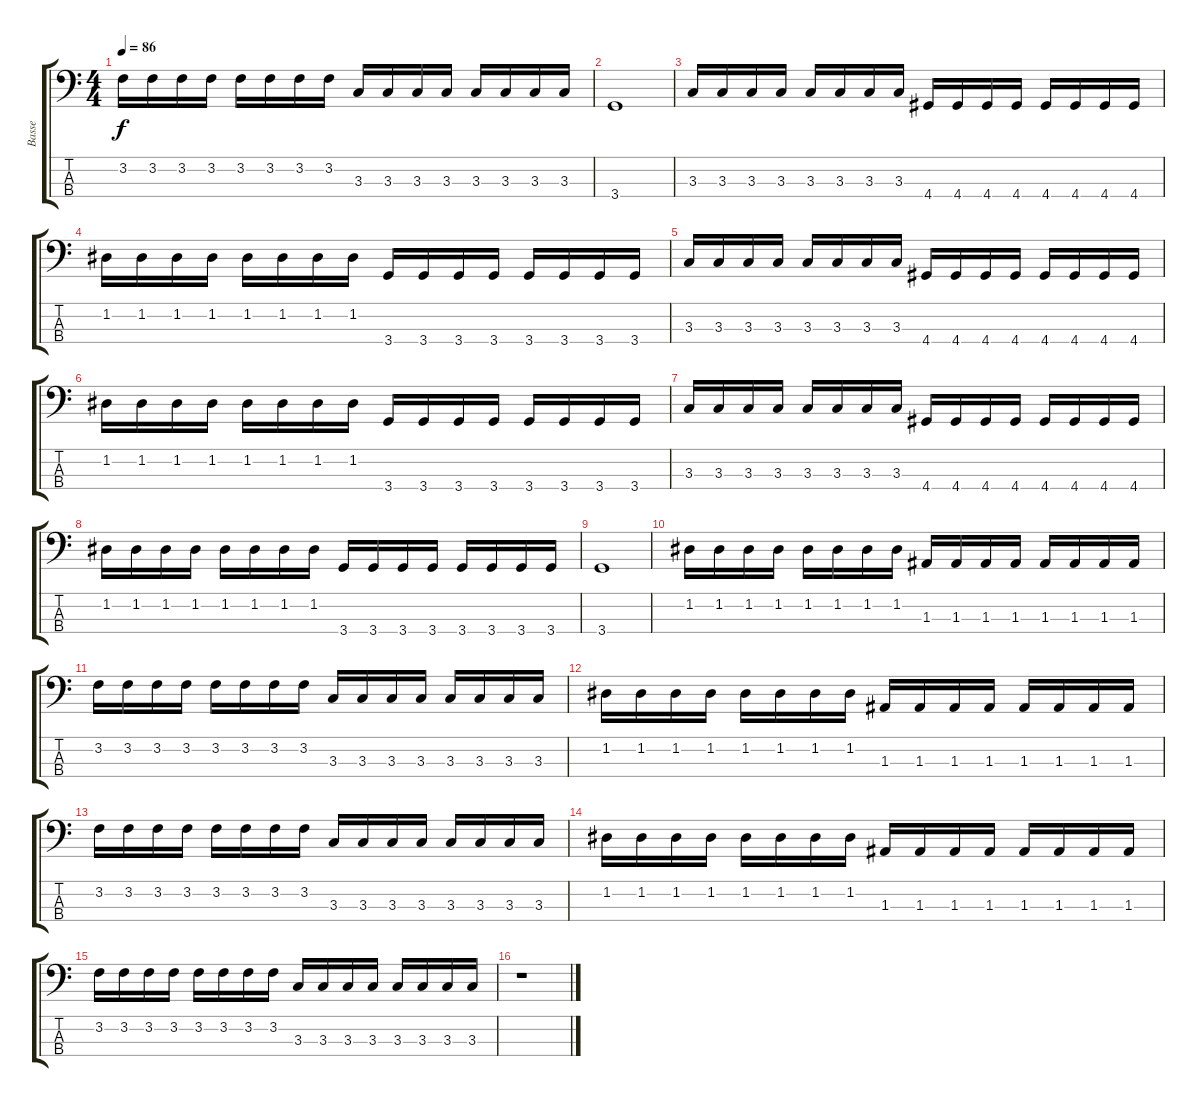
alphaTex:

\track ("Basse" "Basse") {instrument electricbassfinger}
\staff {score tabs}
\tuning (G2 D2 A1 E1) {hide}
\ts (4 4)
\tempo 86
\clef f4
\ks c
3.2.16{dy f} 3.2.16 3.2.16 3.2.16 3.2.16 3.2.16 3.2.16 3.2.16 3.3.16 3.3.16 3.3.16 3.3.16 3.3.16 3.3.16 3.3.16 3.3.16 |
3.4.1 |
3.3.16 3.3.16 3.3.16 3.3.16 3.3.16 3.3.16 3.3.16 3.3.16 4.4.16 4.4.16 4.4.16 4.4.16 4.4.16 4.4.16 4.4.16 4.4.16 |
1.2.16 1.2.16 1.2.16 1.2.16 1.2.16 1.2.16 1.2.16 1.2.16 3.4.16 3.4.16 3.4.16 3.4.16 3.4.16 3.4.16 3.4.16 3.4.16 |
3.3.16 3.3.16 3.3.16 3.3.16 3.3.16 3.3.16 3.3.16 3.3.16 4.4.16 4.4.16 4.4.16 4.4.16 4.4.16 4.4.16 4.4.16 4.4.16 |
1.2.16 1.2.16 1.2.16 1.2.16 1.2.16 1.2.16 1.2.16 1.2.16 3.4.16 3.4.16 3.4.16 3.4.16 3.4.16 3.4.16 3.4.16 3.4.16 |
3.3.16 3.3.16 3.3.16 3.3.16 3.3.16 3.3.16 3.3.16 3.3.16 4.4.16 4.4.16 4.4.16 4.4.16 4.4.16 4.4.16 4.4.16 4.4.16 |
1.2.16 1.2.16 1.2.16 1.2.16 1.2.16 1.2.16 1.2.16 1.2.16 3.4.16 3.4.16 3.4.16 3.4.16 3.4.16 3.4.16 3.4.16 3.4.16 |
3.4.1 |
1.2.16 1.2.16 1.2.16 1.2.16 1.2.16 1.2.16 1.2.16 1.2.16 1.3.16 1.3.16 1.3.16 1.3.16 1.3.16 1.3.16 1.3.16 1.3.16 |
3.2.16 3.2.16 3.2.16 3.2.16 3.2.16 3.2.16 3.2.16 3.2.16 3.3.16 3.3.16 3.3.16 3.3.16 3.3.16 3.3.16 3.3.16 3.3.16 |
1.2.16 1.2.16 1.2.16 1.2.16 1.2.16 1.2.16 1.2.16 1.2.16 1.3.16 1.3.16 1.3.16 1.3.16 1.3.16 1.3.16 1.3.16 1.3.16 |
3.2.16 3.2.16 3.2.16 3.2.16 3.2.16 3.2.16 3.2.16 3.2.16 3.3.16 3.3.16 3.3.16 3.3.16 3.3.16 3.3.16 3.3.16 3.3.16 |
1.2.16 1.2.16 1.2.16 1.2.16 1.2.16 1.2.16 1.2.16 1.2.16 1.3.16 1.3.16 1.3.16 1.3.16 1.3.16 1.3.16 1.3.16 1.3.16 |
3.2.16 3.2.16 3.2.16 3.2.16 3.2.16 3.2.16 3.2.16 3.2.16 3.3.16 3.3.16 3.3.16 3.3.16 3.3.16 3.3.16 3.3.16 3.3.16 |
r.1
